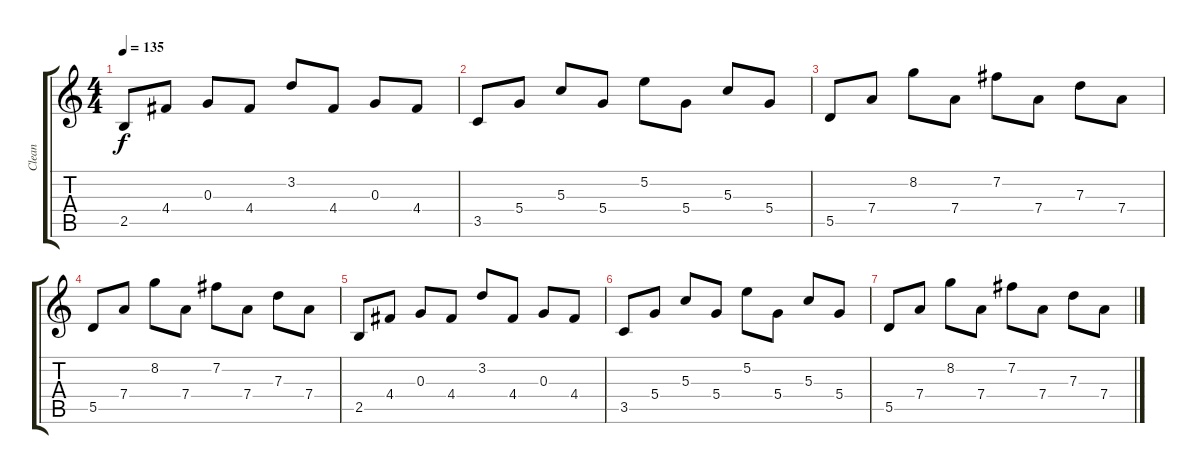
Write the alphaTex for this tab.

\track ("Clean" "Clean") {instrument electricguitarclean}
\staff {score tabs}
\tuning (E4 B3 G3 D3 A2 E2) {hide}
\ts (4 4)
\tempo 135
\clef g2
\ks c
2.5.8{dy f} 4.4.8 0.3.8 4.4.8 3.2.8 4.4.8 0.3.8 4.4.8 |
3.5.8 5.4.8 5.3.8 5.4.8 5.2.8 5.4.8 5.3.8 5.4.8 |
5.5.8 7.4.8 8.2.8 7.4.8 7.2.8 7.4.8 7.3.8 7.4.8 |
5.5.8 7.4.8 8.2.8 7.4.8 7.2.8 7.4.8 7.3.8 7.4.8 |
2.5.8 4.4.8 0.3.8 4.4.8 3.2.8 4.4.8 0.3.8 4.4.8 |
3.5.8 5.4.8 5.3.8 5.4.8 5.2.8 5.4.8 5.3.8 5.4.8 |
5.5.8 7.4.8 8.2.8 7.4.8 7.2.8 7.4.8 7.3.8 7.4.8
